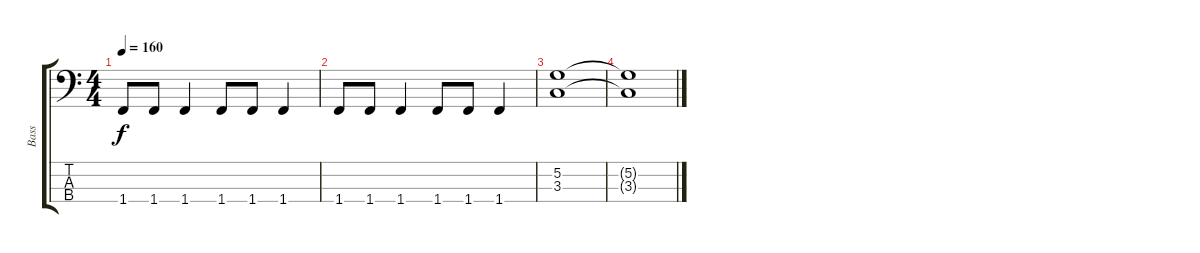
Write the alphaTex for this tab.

\track ("Bass" "Bass") {instrument electricbassfinger}
\staff {score tabs}
\tuning (G2 D2 A1 E1) {hide}
\ts (4 4)
\tempo 160
\clef f4
\ks c
1.4.8{dy f} 1.4.8 1.4.4 1.4.8 1.4.8 1.4.4 |
1.4.8 1.4.8 1.4.4 1.4.8 1.4.8 1.4.4 |
(5.2 3.3).1 |
(5.2{t} 3.3{t}).1
